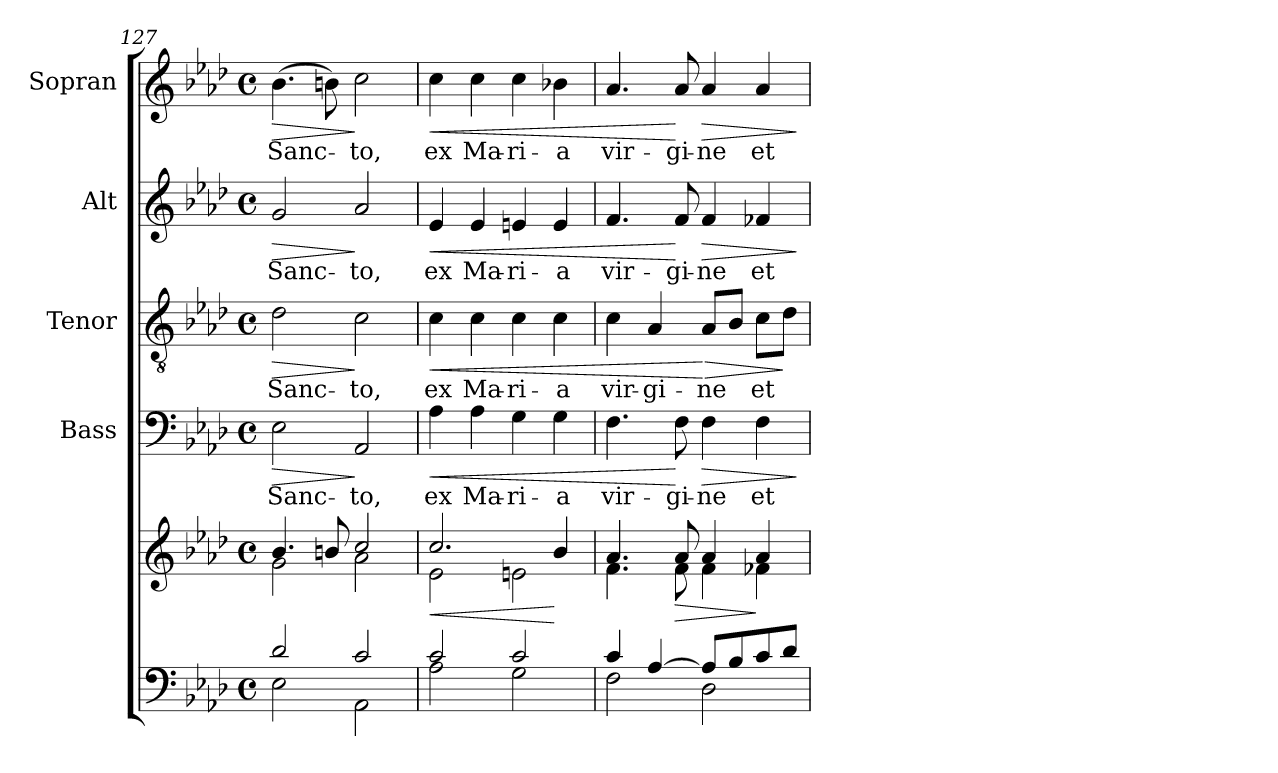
**kern	**kern	**dynam	**kern	**text	**dynam	**kern	**text	**dynam	**kern	**text	**dynam	**kern	**text	**dynam
*part5	*part5	*part5	*part4	*part4	*part4	*part3	*part3	*part3	*part2	*part2	*part2	*part1	*part1	*part1
*staff6	*staff5	*staff5/6	*staff4	*staff4	*staff4	*staff3	*staff3	*staff3	*staff2	*staff2	*staff2	*staff1	*staff1	*staff1
*	*	*	*I"Bass	*	*	*I"Tenor	*	*	*I"Alt	*	*	*I"Sopran	*	*
*	*	*	*I'B.	*	*	*I'T.	*	*	*I'A.	*	*	*I'S.	*	*
*clefF4	*clefG2	*	*clefF4	*	*	*clefGv2	*	*	*clefG2	*	*	*clefG2	*	*
*k[b-e-a-d-]	*k[b-e-a-d-]	*	*k[b-e-a-d-]	*	*	*k[b-e-a-d-]	*	*	*k[b-e-a-d-]	*	*	*k[b-e-a-d-]	*	*
*A-:	*A-:	*	*A-:	*	*	*A-:	*	*	*A-:	*	*	*A-:	*	*
*M4/4	*M4/4	*	*M4/4	*	*	*M4/4	*	*	*M4/4	*	*	*M4/4	*	*
*met(c)	*met(c)	*	*met(c)	*	*	*met(c)	*	*	*met(c)	*	*	*met(c)	*	*
=127	=127	=127	=127	=127	=127	=127	=127	=127	=127	=127	=127	=127	=127	=127
*^	*^	*	*	*	*	*	*	*	*	*	*	*	*	*
!	!	!	!	!	!	!LO:LY:b	!LO:HP:b	!	!LO:LY:b	!LO:HP:b	!	!LO:LY:b	!LO:HP:b	!	!LO:LY:b	!LO:HP:b
2d-/	2E-\	4.b-/	2g\	.	2E-\	Sanc-	>	2d-\	Sanc-	>	2g/	Sanc-	>	(>4.b-\	Sanc-	>
.	.	8bn/	.	.	.	.	.	.	.	.	.	.	.	8bn\)	.	.
!	!	!	!	!	!	!LO:LY:b	!	!	!LO:LY:b	!	!	!LO:LY:b	!	!	!LO:LY:b	!
2c/	2AA-\	2cc/	2a-\	.	2AA-/	-to,	]	2c\	-to,	]	2a-/	-to,	]	2cc\	-to,	]
=128	=128	=128	=128	=128	=128	=128	=128	=128	=128	=128	=128	=128	=128	=128	=128	=128
!	!	!	!	!LO:HP:b	!	!LO:LY:b	!LO:HP:b	!	!LO:LY:b	!LO:HP:b	!	!LO:LY:b	!LO:HP:b	!	!LO:LY:b	!LO:HP:b
2c/	2A-\	2.cc/	2e-\	<	4A-\	ex	<	4c\	ex	<	4e-/	ex	<	4cc\	ex	<
!	!	!	!	!	!	!LO:LY:b	!	!	!LO:LY:b	!	!	!LO:LY:b	!	!	!LO:LY:b	!
.	.	.	.	.	4A-\	Ma-	.	4c\	Ma-	.	4e-/	Ma-	.	4cc\	Ma-	.
!	!	!	!	!	!	!LO:LY:b	!	!	!LO:LY:b	!	!	!LO:LY:b	!	!	!LO:LY:b	!
2c/	2G\	.	2en\	.	4G\	-ri-	.	4c\	-ri-	.	4en/	-ri-	.	4cc\	-ri-	.
!	!	!	!	!	!	!LO:LY:b	!	!	!LO:LY:b	!	!	!LO:LY:b	!	!	!LO:LY:b	!
.	.	4b-/	.	[	4G\	-a	.	4c\	-a	.	4e/	-a	.	4b-X\	-a	.
!!LO:LB:g=z
=129	=129	=129	=129	=129	=129	=129	=129	=129	=129	=129	=129	=129	=129	=129	=129	=129
!	!	!	!	!	!	!LO:LY:b	!	!	!LO:LY:b	!	!	!LO:LY:b	!	!	!LO:LY:b	!
4c/	2F\	4.a-/	4.f\	.	4.F\	vir-	.	4c\	vir-	.	4.f/	vir-	.	4.a-/	vir-	.
!	!	!	!	!	!	!	!	!	!LO:LY:b	!	!	!	!	!	!	!
[>4A-/	.	.	.	.	.	.	.	4A-/	-gi-	.	.	.	.	.	.	.
!	!	!	!	!LO:HP:b	!	!LO:LY:b	!	!	!	!	!	!LO:LY:b	!	!	!LO:LY:b	!
.	.	8a-/	8f\	>	8F\	-gi-	[	.	.	.	8f/	-gi-	[	8a-/	-gi-	[
!	!	!	!	!	!	!LO:LY:b	!LO:HP:b	!	!LO:LY:b	!LO:HP:n=1:b	!	!LO:LY:b	!LO:HP:b	!	!LO:LY:b	!LO:HP:b
8A-/L]	2D-\	4a-/	4f\	.	4F\	-ne	>	8A-/L	-ne	[ >	4f/	-ne	>	4a-/	-ne	>
8B-/	.	.	.	.	.	.	.	8B-/J	.	.	.	.	.	.	.	.
!	!	!	!	!	!	!LO:LY:b	!	!	!LO:LY:b	!	!	!LO:LY:b	!	!	!LO:LY:b	!
8c/	.	4a-/	4f-X\	]	4F\	et	.	8c\L	et	.	4f-X/	et	.	4a-/	et	.
8d-/J	.	.	.	.	.	.	.	8d-\J	.	]	.	.	.	.	.	.
*v	*v	*	*	*	*	*	*	*	*	*	*	*	*	*	*	*
*	*v	*v	*	*	*	*	*	*	*	*	*	*	*	*	*
.	.	.	.	.	]	.	.	.	.	.	]	.	.	]
=	=	=	=	=	=	=	=	=	=	=	=	=	=	=
*-	*-	*-	*-	*-	*-	*-	*-	*-	*-	*-	*-	*-	*-	*-
